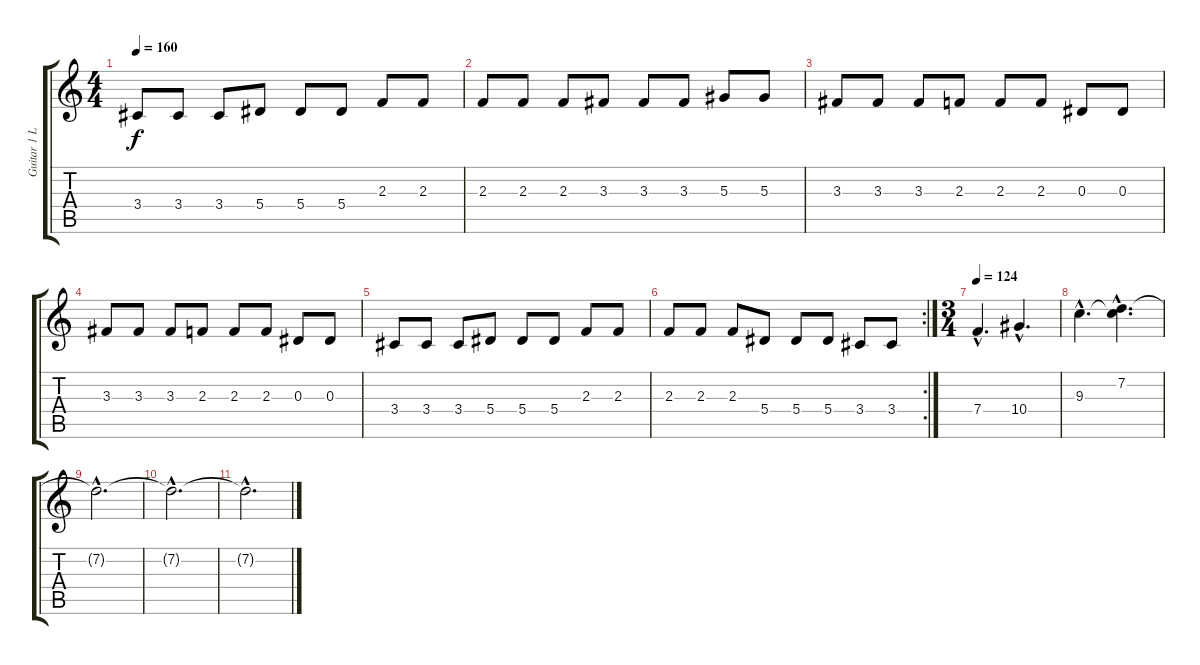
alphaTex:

\track ("Guitar 1 Left (Jesper)" "Guitar 1 L") {instrument distortionguitar}
\staff {score tabs}
\tuning (C4 G3 Eb3 Bb2 F2 C2) {hide}
\ts (4 4)
\tempo 160
\clef g2
\ks c
3.4.8{dy f} 3.4.8 3.4.8 5.4.8 5.4.8 5.4.8 2.3.8 2.3.8 |
2.3.8 2.3.8 2.3.8 3.3.8 3.3.8 3.3.8 5.3.8 5.3.8 |
3.3.8 3.3.8 3.3.8 2.3.8 2.3.8 2.3.8 0.3.8 0.3.8 |
3.3.8 3.3.8 3.3.8 2.3.8 2.3.8 2.3.8 0.3.8 0.3.8 |
3.4.8 3.4.8 3.4.8 5.4.8 5.4.8 5.4.8 2.3.8 2.3.8 |
\rc 2
2.3.8 2.3.8 2.3.8 5.4.8 5.4.8 5.4.8 3.4.8 3.4.8 |
\ts (3 4)
\tempo 124
7.4{hac}.4{d} 10.4{hac}.4{d} |
9.3{hac}.4{d} (7.2{hac} 9.3{hac t}).4{d} |
7.2{hac t}.2{d} |
7.2{hac t}.2{d} |
7.2{hac t}.2{d}
